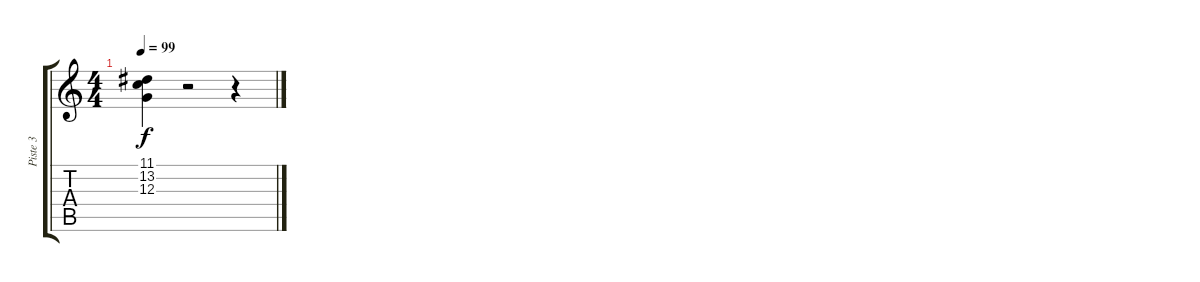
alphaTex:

\track ("Piste 3" "Piste 3") {instrument percussiveorgan}
\staff {score tabs}
\tuning (E4 B3 G3 D3 A2 E2) {hide}
\ts (4 4)
\tempo 99
\clef g2
\ks c
(11.1{t} 13.2{t} 12.3{t}).4{dy f} r.2 r.4
